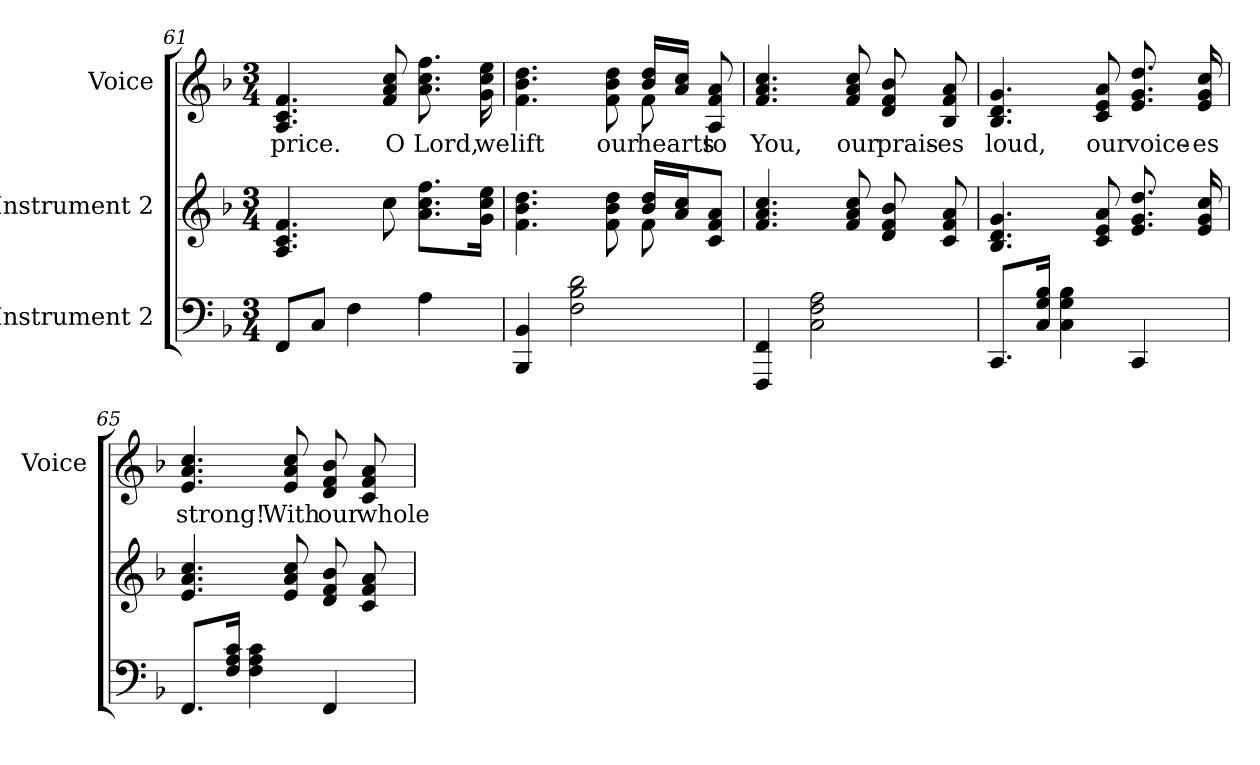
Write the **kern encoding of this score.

**kern	**kern	**kern	**text
*part3	*part2	*part1	*part1
*staff3	*staff2	*staff1	*staff1
*I"Instrument 2	*I"Instrument 2	*I"Voice	*
*	*	*I'Voice	*
*clefF4	*clefG2	*clefG2	*
*k[b-]	*k[b-]	*k[b-]	*
*F:	*F:	*F:	*
*M3/4	*M3/4	*M3/4	*
=61	=61	=61	=61
!	!	!	!LO:LY:b:cj
8FF/L	4.f/ 4.c/ 4.A/	4.f/ 4.c/ 4.A/	price.
8C/J	.	.	.
4F\	.	.	.
!	!	!	!LO:LY:b:cj
.	8cc\	8cc/ 8a/ 8f/	O
!	!	!	!LO:LY:b:cj
4A\	8.cc\ 8.a\ 8.ff\L	8.ff\ 8.cc\ 8.a\	Lord,
!	!	!	!LO:LY:b:cj
.	16ee\ 16cc\ 16g\J	16ee\ 16cc\ 16g\	we
!!LO:PB:g=z
=62	=62	=62	=62
*	*^	*	*
!	!	!	!	!LO:LY:b:cj
*	*	*	*^	*
4BBB-/ 4BB-/	2ryy	4.dd\ 4.f\ 4.b-\	4.dd\ 4.b-\ 4.f\	2ryy	lift
2d\ 2B-\ 2F\	.	.	.	.	.
!	!	!	!	!	!LO:LY:b:cj
.	.	8b-\ 8f\ 8dd\	8b-\ 8f\ 8dd\	.	our
!	!	!	!	!	!LO:LY:b:cj
.	16dd/ 16b-/L	8f\	8f\	16dd/ 16b-/L	hearts
!	!	!	!	!	!LO:LY:b:cj
.	16a/ 16cc/	.	.	16cc/ 16a/J	.
!	!	!	!	!	!LO:LY:b:cj
.	8a/ 8f/ 8c/J	8ryy	8a/ 8f/ 8A/	8ryy	to
=63	=63	=63	=63	=63	=63
!	!	!	!	!	!LO:LY:b:cj
*	*v	*v	*	*	*
*	*	*v	*v	*
4FFF/ 4FF/	4.cc/ 4.a/ 4.f/	4.cc/ 4.a/ 4.f/	You,
2A\ 2F\ 2C\	.	.	.
!	!	!	!LO:LY:b:cj
.	8cc/ 8f/ 8a/	8cc/ 8a/ 8f/	our
!	!	!	!LO:LY:b:cj
.	8b-/ 8f/ 8d/	8b-/ 8f/ 8d/	prais-
!	!	!	!LO:LY:b:cj
.	8a/ 8f/ 8c/	8a/ 8f/ 8B-/	-es
=64	=64	=64	=64
!	!	!	!LO:LY:b:cj
8.CC/L	4.g/ 4.d/ 4.B-/	4.g/ 4.B-/ 4.d/	loud,
16B-/ 16G/ 16C/J	.	.	.
4B-\ 4C\ 4G\	.	.	.
!	!	!	!LO:LY:b:cj
.	8e/ 8c/ 8a/	8a/ 8e/ 8c/	our
!	!	!	!LO:LY:b:cj
4CC/	8.dd/ 8.g/ 8.e/	8.dd/ 8.g/ 8.e/	voice-
!	!	!	!LO:LY:b:cj
.	16cc/ 16g/ 16e/	16cc/ 16g/ 16e/	-es
!!LO:LB:g=z
=65	=65	=65	=65
!	!	!	!LO:LY:b:cj
8.FF/L	4.a/ 4.e/ 4.cc/	4.cc/ 4.a/ 4.e/	strong!
16c/ 16F/ 16A/J	.	.	.
4c\ 4F\ 4A\	.	.	.
!	!	!	!LO:LY:b:cj
.	8a/ 8e/ 8cc/	8cc/ 8a/ 8e/	With
!	!	!	!LO:LY:b:cj
4FF/	8b-/ 8f/ 8d/	8b-/ 8f/ 8d/	our
!	!	!	!LO:LY:b:cj
.	8a/ 8c/ 8f/	8a/ 8c/ 8f/	whole
=	=	=	=
*-	*-	*-	*-
